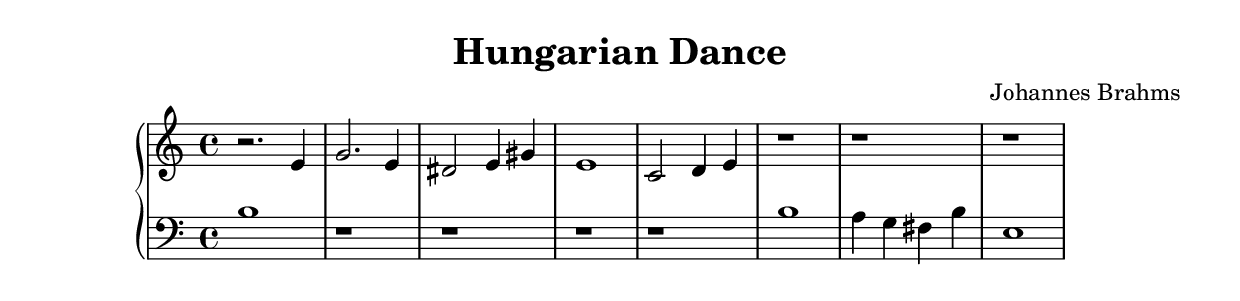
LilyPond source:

\header {
  title = "Hungarian Dance"
  composer = "Johannes Brahms"
}

\version "2.16.2"

upper = \relative c' {
  \clef treble
  \key c \major
  \time 4/4
   r2. e4 | g2. e4 | dis2 e4 gis | e1 | c2 d4 e | r1 | r1 | r1 
}

lower = \relative c {
  \clef bass
  \key c \major
  \time 4/4
   b'1 | r1 | r | r | r | b | a4 g fis b | e,1
}

\score {
  \new PianoStaff <<
     \new Staff = "upper" \upper
     \new Staff = "lower" \lower
  >>
  \layout { }

 \midi { }
}